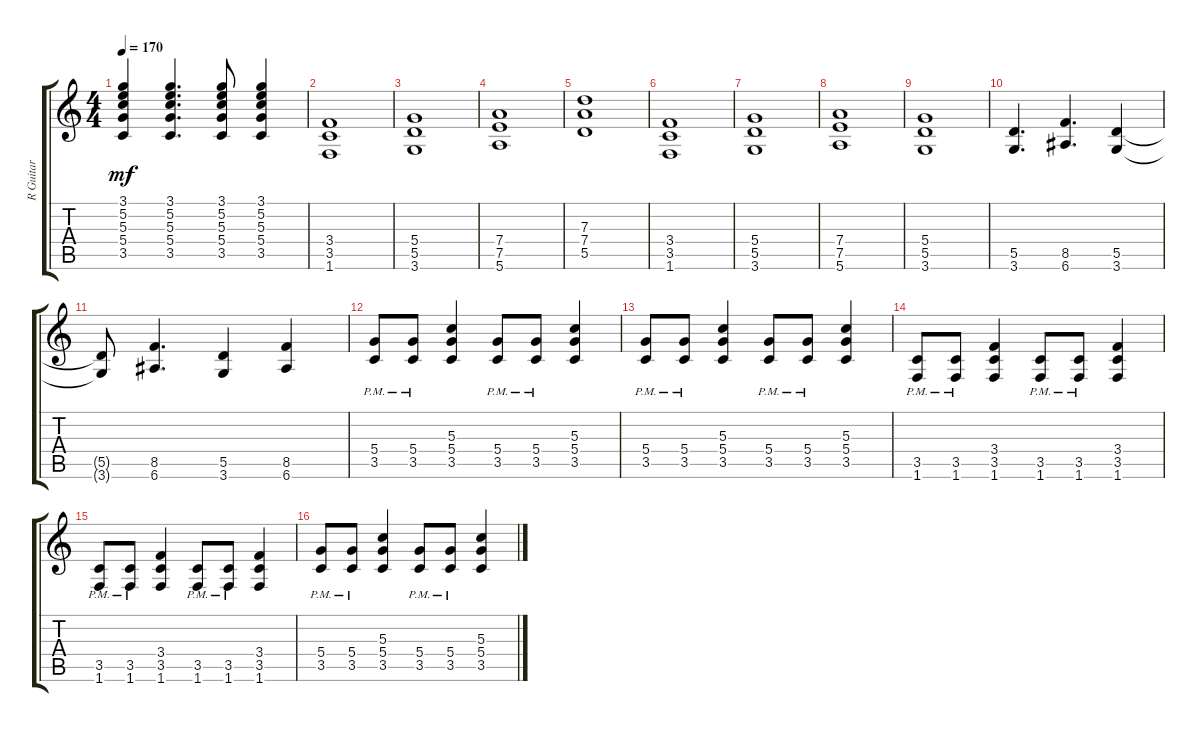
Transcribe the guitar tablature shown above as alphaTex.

\track ("R Guitar" "R Guitar") {instrument overdrivenguitar}
\staff {score tabs}
\tuning (E4 B3 G3 D3 A2 E2) {hide}
\ts (4 4)
\tempo 170
\clef g2
\ks c
(3.1 5.2 5.3 5.4 3.5).4{dy mf} (3.1 5.2 5.3 5.4 3.5).4{d} (3.1 5.2 5.3 5.4 3.5).8 (3.1 5.2 5.3 5.4 3.5).4 |
(3.4 3.5 1.6).1 |
(5.4 5.5 3.6).1 |
(7.4 7.5 5.6).1 |
(7.3 7.4 5.5).1 |
(3.4 3.5 1.6).1 |
(5.4 5.5 3.6).1 |
(7.4 7.5 5.6).1 |
(5.4 5.5 3.6).1 |
(5.5 3.6).4{d} (8.5 6.6).4{d} (5.5 3.6).4 |
(5.5{t} 3.6{t}).8 (8.5 6.6).4{d} (5.5 3.6).4 (8.5 6.6).4 |
(5.4{pm} 3.5{pm}).8 (5.4{pm} 3.5{pm}).8 (5.3 5.4 3.5).4 (5.4{pm} 3.5{pm}).8 (5.4{pm} 3.5{pm}).8 (5.3 5.4 3.5).4 |
(5.4{pm} 3.5{pm}).8 (5.4{pm} 3.5{pm}).8 (5.3 5.4 3.5).4 (5.4{pm} 3.5{pm}).8 (5.4{pm} 3.5{pm}).8 (5.3 5.4 3.5).4 |
(3.5{pm} 1.6{pm}).8 (3.5{pm} 1.6{pm}).8 (3.4 3.5 1.6).4 (3.5{pm} 1.6{pm}).8 (3.5{pm} 1.6{pm}).8 (3.4 3.5 1.6).4 |
(3.5{pm} 1.6{pm}).8 (3.5{pm} 1.6{pm}).8 (3.4 3.5 1.6).4 (3.5{pm} 1.6{pm}).8 (3.5{pm} 1.6{pm}).8 (3.4 3.5 1.6).4 |
(5.4{pm} 3.5{pm}).8 (5.4{pm} 3.5{pm}).8 (5.3 5.4 3.5).4 (5.4{pm} 3.5{pm}).8 (5.4{pm} 3.5{pm}).8 (5.3 5.4 3.5).4
